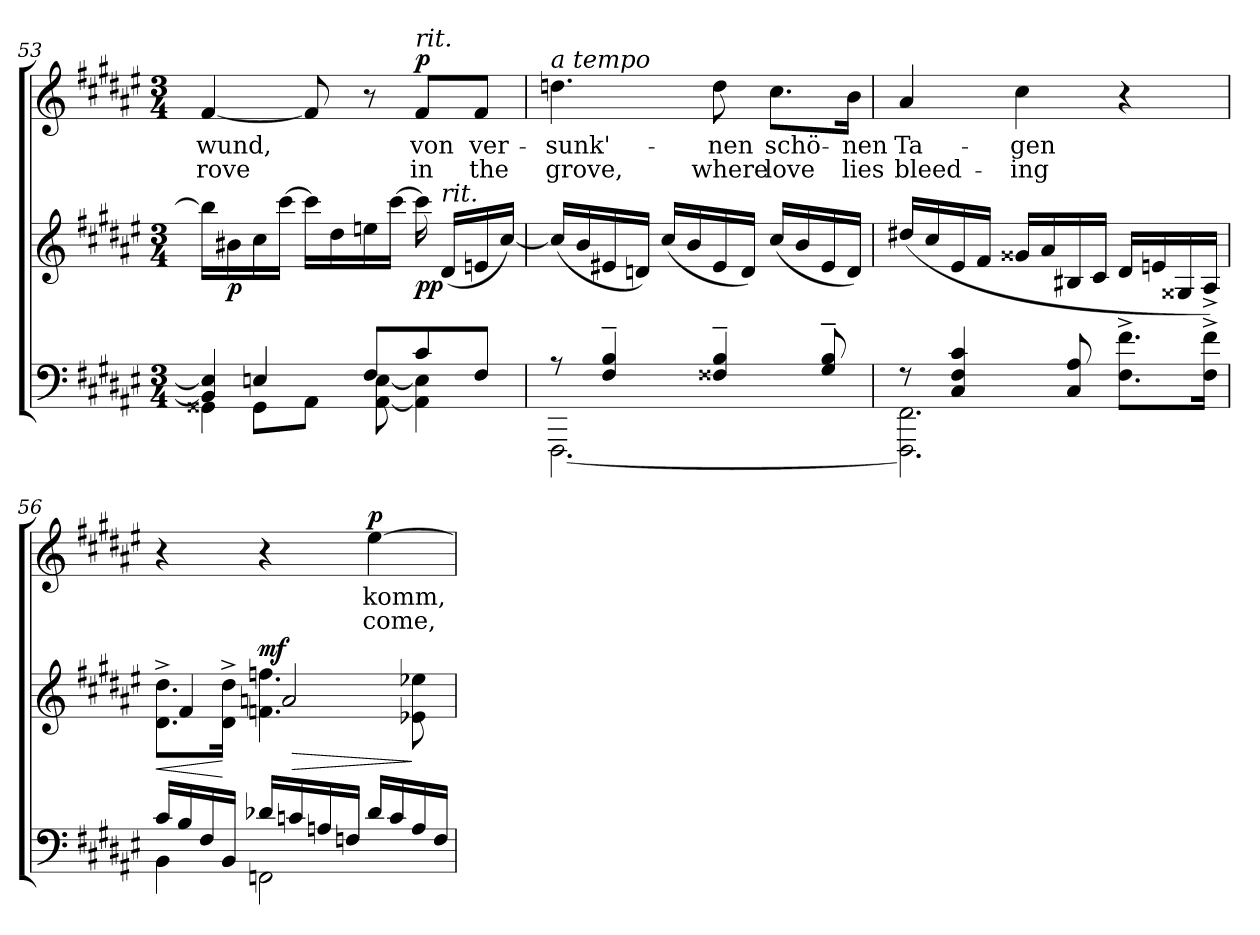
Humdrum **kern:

**kern	**kern	**dynam	**kern	**text	**text	**dynam
*part2	*part2	*part2	*part1	*part1	*part1	*part1
*staff3	*staff2	*staff2/3	*staff1	*staff1	*staff1	*staff1
*clefF4	*clefG2	*	*clefG2	*	*	*
*k[f#c#g#d#a#e#]	*k[f#c#g#d#a#e#]	*	*k[f#c#g#d#a#e#]	*	*	*
*M3/4	*M3/4	*	*M3/4	*	*	*
=53	=53	=53	=53	=53	=53	=53
*^	*	*	*	*	*	*
!	!	!	!	!	!LO:LY:b	!LO:LY:b	!
8BB#/] 8E/]J	8GG##X\J	16bb#\LL]	.	[4f#/	-wund,	rove	.
!	!	!	!LO:DY:b	!	!	!	!
.	.	16b#X\	p	.	.	.	.
4En/	8GG##\L	16cc#\	.	.	.	.	.
.	.	[16ccc#\JJ	.	.	.	.	.
.	8AA#\J	16ccc#\LL]	.	8f#/]	.	.	.
.	.	16dd#\	.	.	.	.	.
8F#/L	[8AA#\ [8E\	16een\	.	8r	.	.	.
.	.	[16ccc#\JJ	.	.	.	.	.
!	!	!	!	!LO:TX:a:i:t=rit.	!	!	!
!	!	!	!LO:DY:b	!	!LO:LY:b	!LO:LY:b	!LO:DY:a
8c#/	4AA#\] 4E\]	16ccc#\]	pp	8f#/L	von	in	p
!	!	!LO:TX:a:i:t=rit.	!	!	!	!	!
.	.	(16d#/LL	.	.	.	.	.
!	!	!	!	!	!LO:LY:b	!LO:LY:b	!
8F#/J	.	16en/	.	8f#/J	ver-	the	.
.	.	[16cc#/JJ)	.	.	.	.	.
!!LO:LB:g=z
=54	=54	=54	=54	=54	=54	=54	=54
!	!	!	!	!LO:TX:a:i:t=a tempo	!	!	!
!	!	!	!	!	!LO:LY:b	!LO:LY:b	!
8r	[2.FFF#\	(16cc#/LL]	.	4.ddn\	-sunk'-	grove,	.
.	.	16b/	.	.	.	.	.
4F#/~ 4B/~	.	16e#X/	.	.	.	.	.
.	.	16dn/JJ)	.	.	.	.	.
.	.	(16cc#/LL	.	.	.	.	.
.	.	16b/	.	.	.	.	.
!	!	!	!	!	!LO:LY:b	!LO:LY:b	!
4F##X/~ 4B/~	.	16e#/	.	8dd\	-nen	where	.
.	.	16d/JJ)	.	.	.	.	.
!	!	!	!	!	!LO:LY:b	!LO:LY:b	!
.	.	(16cc#/LL	.	8.cc#\L	schö-	love	.
.	.	16b/	.	.	.	.	.
8G#/~ 8B/~	.	16e#/	.	.	.	.	.
!	!	!	!	!	!LO:LY:b	!LO:LY:b	!
.	.	16d/JJ)	.	16b\Jk	-nen	lies	.
=55	=55	=55	=55	=55	=55	=55	=55
!	!	!	!	!	!LO:LY:b	!LO:LY:b	!
8r	2.FFF#\] 2.FF#\	(>16dd#X/LL	.	4a#/	Ta-	bleed-	.
.	.	16cc#/	.	.	.	.	.
4C#/ 4F#/ 4c#/	.	16e#/	.	.	.	.	.
.	.	16f#/JJ	.	.	.	.	.
!	!	!	!	!	!LO:LY:b	!LO:LY:b	!
.	.	16g##X/LL	.	4cc#\	-gen	-ing	.
.	.	16a#/	.	.	.	.	.
8C#/ 8A#/	.	16B#X/	.	.	.	.	.
.	.	16c#/JJ	.	.	.	.	.
8.F#\^ 8.f#\^L	.	16d#/LL	.	4r	.	.	.
.	.	16en/	.	.	.	.	.
.	.	16G##X/	.	.	.	.	.
16F#\^ 16f#\^Jk	.	16A#^/JJ)	.	.	.	.	.
=56	=56	=56	=56	=56	=56	=56	=56
!	!	!	!LO:HP:b	!	!	!	!
*	*	*^	*	*	*	*	*
16c#/LL	4BB\	8.d#\^ 8.dd#\^L	4f#/	<	4r	.	.	.
16B/	.	.	.	.	.	.	.	.
16F#/	.	.	.	.	.	.	.	.
16BB/JJ	.	16d#\^ 16dd#\^Jk	.	[	.	.	.	.
!	!	!	!	!LO:HP:b	!	!	!	!
!	!	!	!	!LO:DY:n=1:a	!	!	!	!
16d-X/LL	2FFn\	4.fn\ 4.ffn\	2an/	> mf	4r	.	.	.
16cn/	.	.	.	.	.	.	.	.
16An/	.	.	.	.	.	.	.	.
16Fn/JJ	.	.	.	.	.	.	.	.
!	!	!	!	!	!	!LO:LY:b	!LO:LY:b	!LO:DY:a
16d-/LL	.	.	.	.	[4ee#\	komm,	come,	p
16c/	.	.	.	.	.	.	.	.
16A/	.	8e-X\ 8ee-X\	.	]	.	.	.	.
16F/JJ	.	.	.	.	.	.	.	.
*v	*v	*	*	*	*	*	*	*
*	*v	*v	*	*	*	*	*
=	=	=	=	=	=	=
*-	*-	*-	*-	*-	*-	*-
